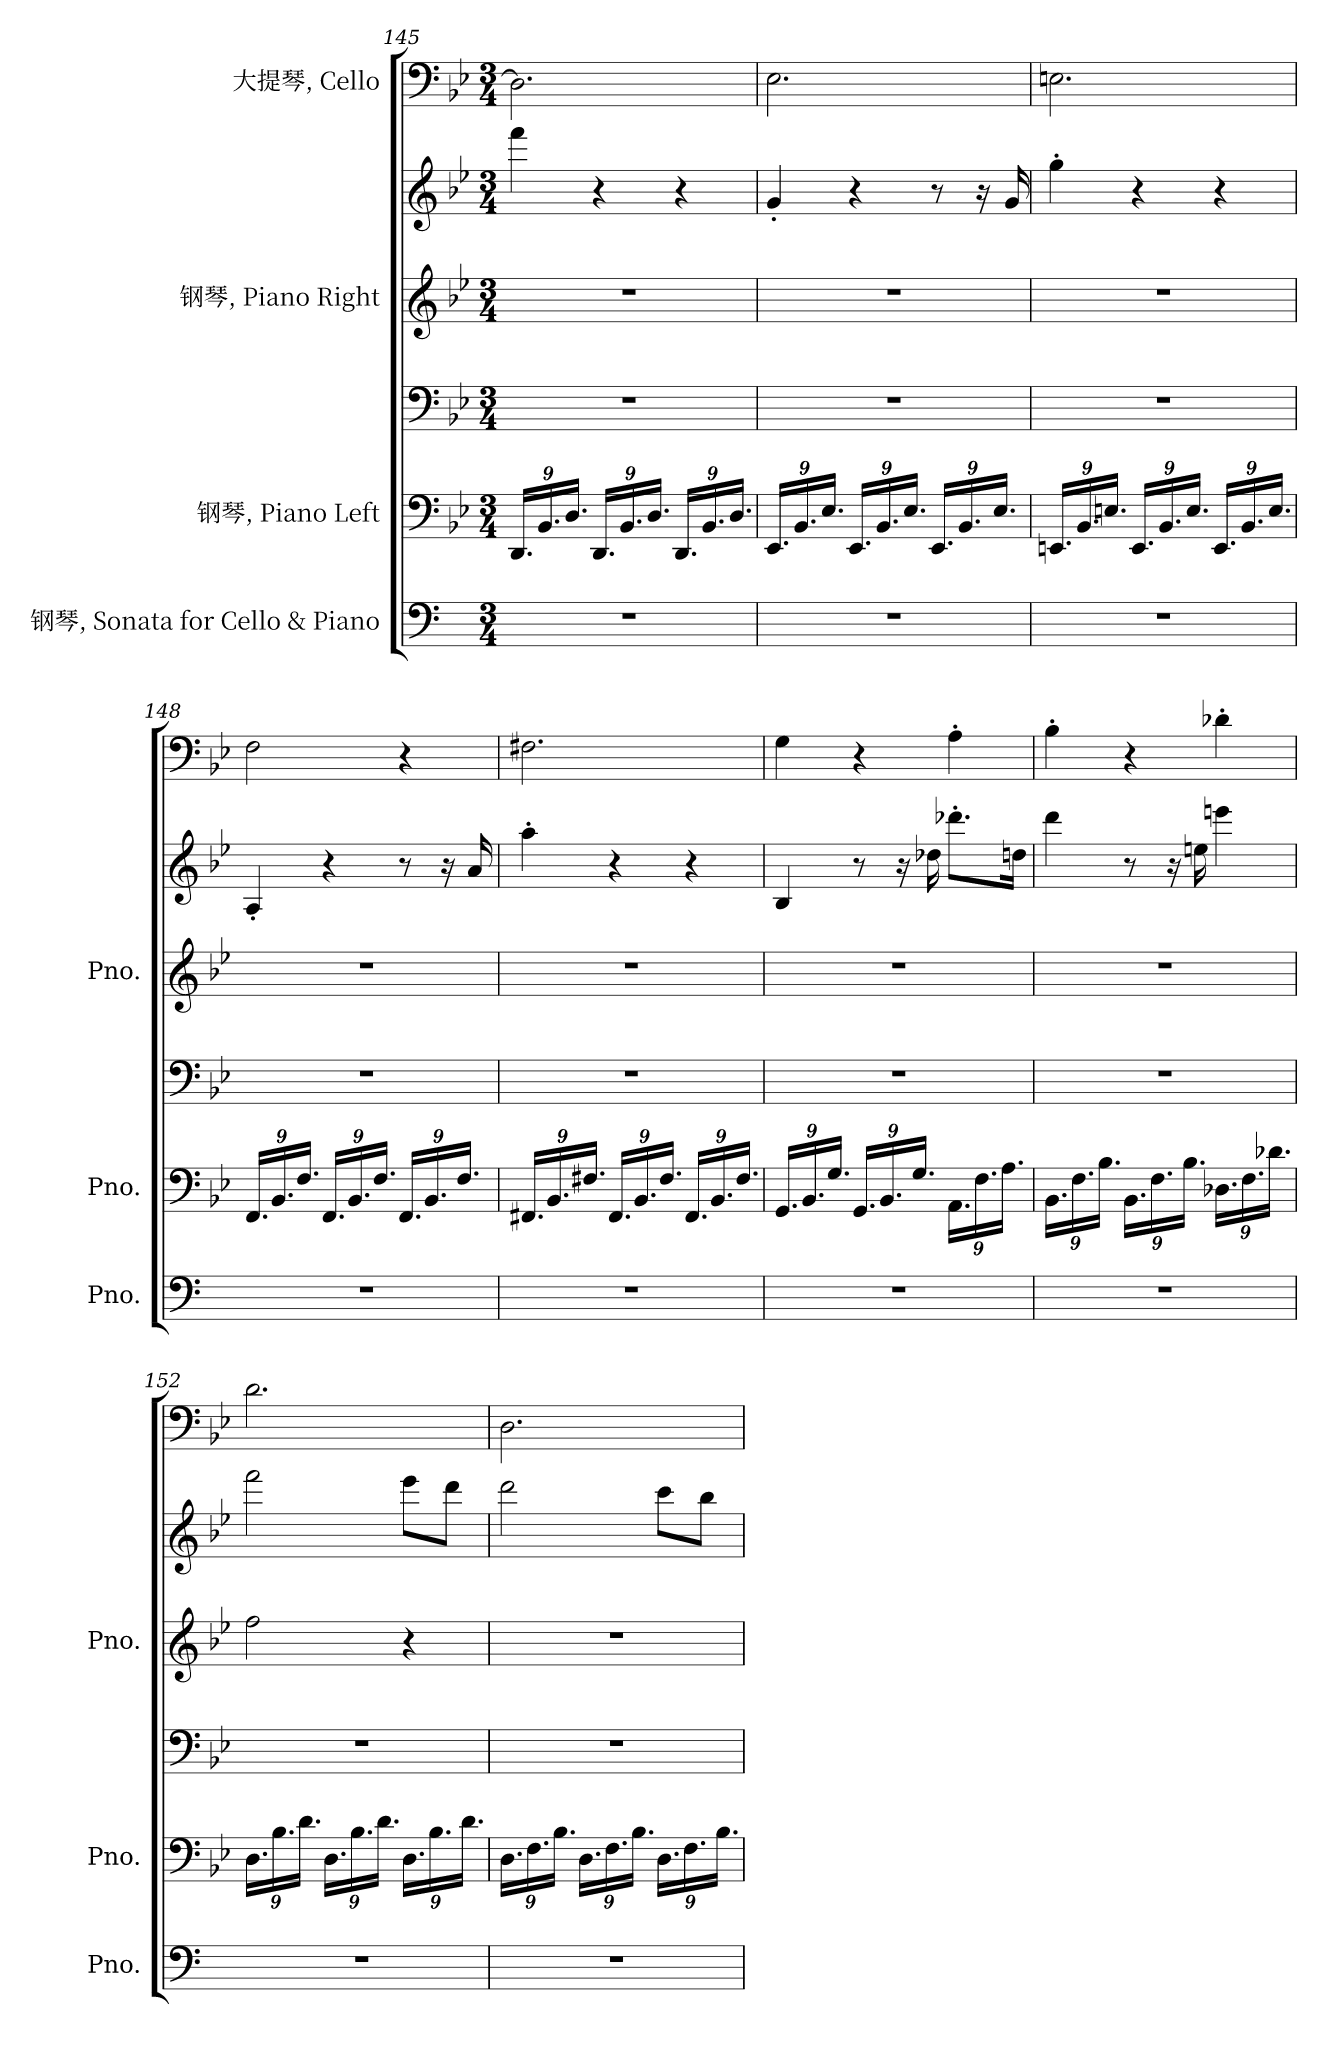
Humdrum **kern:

**kern	**kern	**kern	**kern	**kern	**kern
*part4	*part3	*part3	*part2	*part2	*part1
*staff6	*staff5	*staff4	*staff3	*staff2	*staff1
*I"钢琴, Sonata for Cello &amp; Piano	*I"钢琴, Piano Left	*	*I"钢琴, Piano Right	*	*I"大提琴, Cello
*I'Pno.	*I'Pno.	*	*I'Pno.	*	*
*clefF4	*clefF4	*clefF4	*clefG2	*clefG2	*clefF4
*k[]	*k[b-e-]	*k[b-e-]	*k[b-e-]	*k[b-e-]	*k[b-e-]
*M3/4	*M3/4	*M3/4	*M3/4	*M3/4	*M3/4
*	*Xbrackettup	*	*	*	*
=145	=145	=145	=145	=145	=145
2.r	18.DD/LL	2.r	2.r	4fff\	2.D\]
.	18.BB-/	.	.	.	.
.	18.D/JJ	.	.	.	.
.	18.DD/LL	.	.	4r	.
.	18.BB-/	.	.	.	.
.	18.D/JJ	.	.	.	.
.	18.DD/LL	.	.	4r	.
.	18.BB-/	.	.	.	.
.	18.D/JJ	.	.	.	.
=146	=146	=146	=146	=146	=146
2.r	18.EE-/LL	2.r	2.r	4g'/	2.E-\
.	18.BB-/	.	.	.	.
.	18.E-/JJ	.	.	.	.
.	18.EE-/LL	.	.	4r	.
.	18.BB-/	.	.	.	.
.	18.E-/JJ	.	.	.	.
.	18.EE-/LL	.	.	8r	.
.	18.BB-/	.	.	.	.
.	.	.	.	16r	.
.	18.E-/JJ	.	.	.	.
.	.	.	.	16g/	.
!!LO:PB:g=z
=147	=147	=147	=147	=147	=147
2.r	18.EEn/LL	2.r	2.r	4gg'\	2.En\
.	18.BB-/	.	.	.	.
.	18.En/JJ	.	.	.	.
.	18.EE/LL	.	.	4r	.
.	18.BB-/	.	.	.	.
.	18.E/JJ	.	.	.	.
.	18.EE/LL	.	.	4r	.
.	18.BB-/	.	.	.	.
.	18.E/JJ	.	.	.	.
=148	=148	=148	=148	=148	=148
2.r	18.FF/LL	2.r	2.r	4A'/	2F\
.	18.BB-/	.	.	.	.
.	18.F/JJ	.	.	.	.
.	18.FF/LL	.	.	4r	.
.	18.BB-/	.	.	.	.
.	18.F/JJ	.	.	.	.
.	18.FF/LL	.	.	8r	4r
.	18.BB-/	.	.	.	.
.	.	.	.	16r	.
.	18.F/JJ	.	.	.	.
.	.	.	.	16a/	.
=149	=149	=149	=149	=149	=149
2.r	18.FF#X/LL	2.r	2.r	4aa'\	2.F#X\
.	18.BB-/	.	.	.	.
.	18.F#X/JJ	.	.	.	.
.	18.FF#/LL	.	.	4r	.
.	18.BB-/	.	.	.	.
.	18.F#/JJ	.	.	.	.
.	18.FF#/LL	.	.	4r	.
.	18.BB-/	.	.	.	.
.	18.F#/JJ	.	.	.	.
!!LO:LB:g=z
=150	=150	=150	=150	=150	=150
2.r	18.GG/LL	2.r	2.r	4B-/	4G\
.	18.BB-/	.	.	.	.
.	18.G/JJ	.	.	.	.
.	18.GG/LL	.	.	8r	4r
.	18.BB-/	.	.	.	.
.	.	.	.	16r	.
.	18.G/JJ	.	.	.	.
.	.	.	.	16dd-X\	.
.	18.AA\LL	.	.	8.ddd-X'\L	4A'\
.	18.F\	.	.	.	.
.	18.A\JJ	.	.	.	.
.	.	.	.	16ddn\Jk	.
=151	=151	=151	=151	=151	=151
2.r	18.BB-\LL	2.r	2.r	4ddd\	4B-'\
.	18.F\	.	.	.	.
.	18.B-\JJ	.	.	.	.
.	18.BB-\LL	.	.	8r	4r
.	18.F\	.	.	.	.
.	.	.	.	16r	.
.	18.B-\JJ	.	.	.	.
.	.	.	.	16een\	.
.	18.D-X\LL	.	.	4eeen\	4d-X'\
.	18.F\	.	.	.	.
.	18.d-X\JJ	.	.	.	.
!!LO:PB:g=z
=152	=152	=152	=152	=152	=152
2.r	18.D\LL	2.r	2ff\	2fff\	2.d\
.	18.B-\	.	.	.	.
.	18.d\JJ	.	.	.	.
.	18.D\LL	.	.	.	.
.	18.B-\	.	.	.	.
.	18.d\JJ	.	.	.	.
.	18.D\LL	.	4r	8eee-\L	.
.	18.B-\	.	.	.	.
.	.	.	.	8ddd\J	.
.	18.d\JJ	.	.	.	.
=153	=153	=153	=153	=153	=153
2.r	18.D\LL	2.r	2.r	2ddd\	2.D\
.	18.F\	.	.	.	.
.	18.B-\JJ	.	.	.	.
.	18.D\LL	.	.	.	.
.	18.F\	.	.	.	.
.	18.B-\JJ	.	.	.	.
.	18.D\LL	.	.	8ccc\L	.
.	18.F\	.	.	.	.
.	.	.	.	8bb-\J	.
.	18.B-\JJ	.	.	.	.
=	=	=	=	=	=
*-	*-	*-	*-	*-	*-
